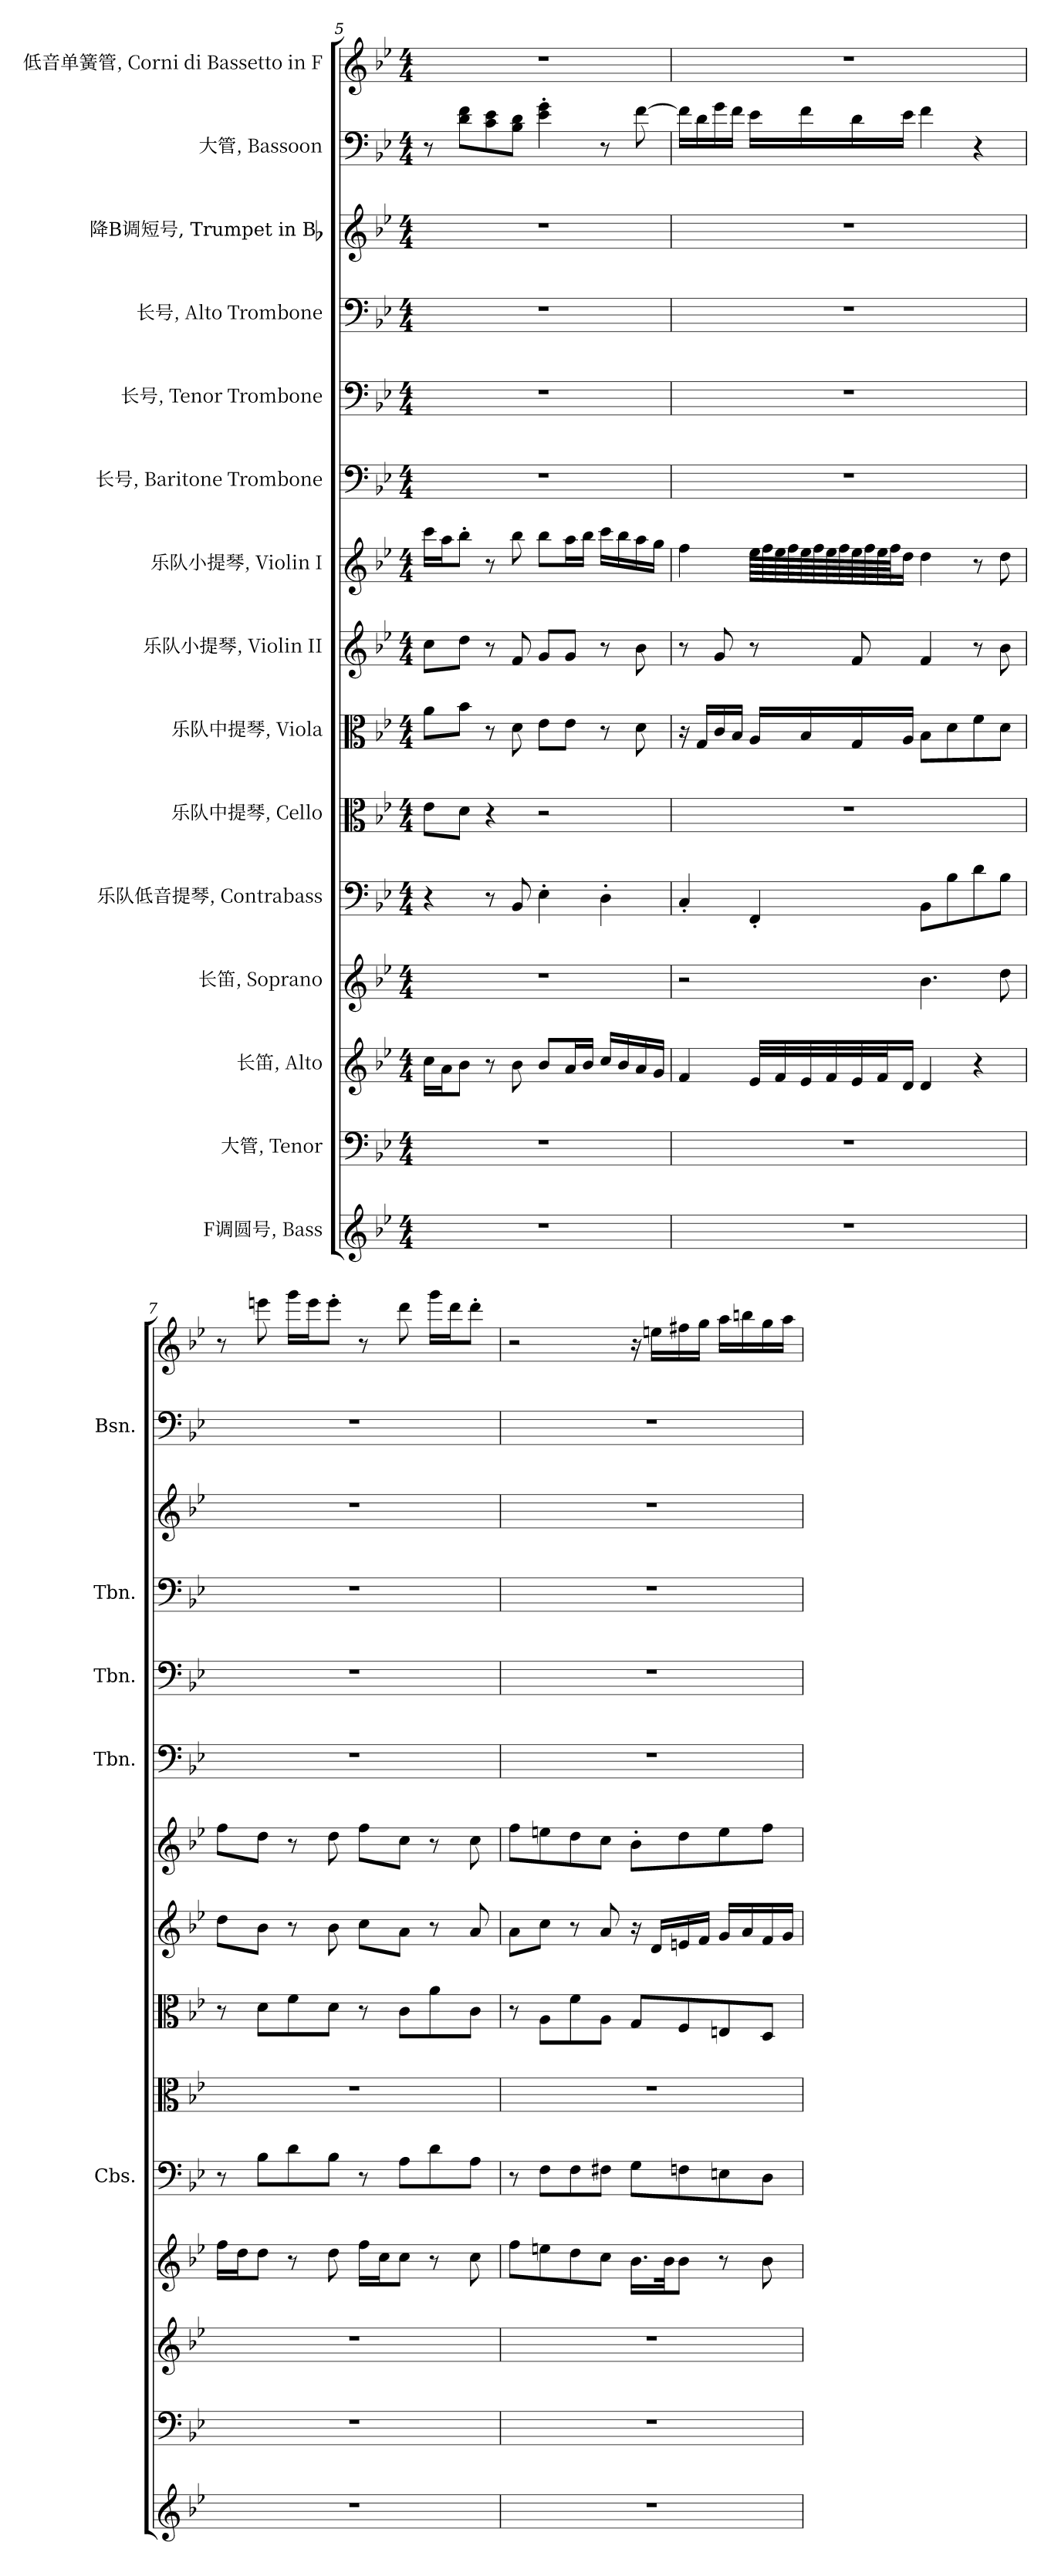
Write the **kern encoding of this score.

**kern	**kern	**kern	**kern	**kern	**kern	**kern	**kern	**kern	**kern	**kern	**kern	**kern	**kern	**kern
*part15	*part14	*part13	*part12	*part11	*part10	*part9	*part8	*part7	*part6	*part5	*part4	*part3	*part2	*part1
*staff15	*staff14	*staff13	*staff12	*staff11	*staff10	*staff9	*staff8	*staff7	*staff6	*staff5	*staff4	*staff3	*staff2	*staff1
*I"F调圆号, Bass	*I"大管, Tenor	*I"长笛, Alto	*I"长笛, Soprano	*I"乐队低音提琴, Contrabass	*I"乐队中提琴, Cello	*I"乐队中提琴, Viola	*I"乐队小提琴, Violin II	*I"乐队小提琴, Violin I	*I"长号, Baritone Trombone	*I"长号, Tenor Trombone	*I"长号, Alto Trombone	*I"降B调短号, Trumpet in B-flat	*I"大管, Bassoon	*I"低音单簧管, Corni di Bassetto in F
*	*	*	*	*I'Cbs.	*	*	*	*	*I'Tbn.	*I'Tbn.	*I'Tbn.	*	*I'Bsn.	*
*clefG2	*clefF4	*clefG2	*clefG2	*clefF4	*clefC3	*clefC3	*clefG2	*clefG2	*clefF4	*clefF4	*clefF4	*clefG2	*clefF4	*clefG2
*ITrd4c7	*	*	*	*ITrd7c12	*	*	*	*	*	*	*	*ITrd1c2	*	*ITrd1c2
*k[b-e-a-]	*k[b-e-]	*k[b-e-]	*k[b-e-]	*k[b-e-]	*k[b-e-]	*k[b-e-]	*k[b-e-]	*k[b-e-]	*k[b-e-]	*k[b-e-]	*k[b-e-]	*k[b-e-a-d-]	*k[b-e-]	*k[b-e-a-d-]
*M4/4	*M4/4	*M4/4	*M4/4	*M4/4	*M4/4	*M4/4	*M4/4	*M4/4	*M4/4	*M4/4	*M4/4	*M4/4	*M4/4	*M4/4
=5	=5	=5	=5	=5	=5	=5	=5	=5	=5	=5	=5	=5	=5	=5
1r	1r	16cc\LL	1r	4r	8e-\L	8a\L	8cc\L	16ccc\LL	1r	1r	1r	1r	8r	1r
.	.	16a\J	.	.	.	.	.	16aa\J	.	.	.	.	.	.
.	.	8b-\J	.	.	8d\J	8b-\J	8dd\J	8bb-'\J	.	.	.	.	8d\ 8f\L	.
.	.	8r	.	8r	4r	8r	8r	8r	.	.	.	.	8c\ 8e-\	.
.	.	8b-\	.	8BBB-/	.	8d\	8f/	8bb-\	.	.	.	.	8B-\ 8d\J	.
.	.	8b-/L	.	4EE-'\	2r	8e-\L	8g/L	8bb-\L	.	.	.	.	4e-\' 4g\'	.
.	.	16a/L	.	.	.	8e-\J	8g/J	16aa\L	.	.	.	.	.	.
.	.	16b-/JJ	.	.	.	.	.	16bb-\JJ	.	.	.	.	.	.
.	.	16cc/LL	.	4DD'\	.	8r	8r	16ccc\LL	.	.	.	.	8r	.
.	.	16b-/	.	.	.	.	.	16bb-\	.	.	.	.	.	.
.	.	16a/	.	.	.	8d\	8b-\	16aa\	.	.	.	.	[8f\	.
.	.	16g/JJ	.	.	.	.	.	16gg\JJ	.	.	.	.	.	.
!!LO:PB:g=z
=6	=6	=6	=6	=6	=6	=6	=6	=6	=6	=6	=6	=6	=6	=6
1r	1r	4f/	2r	4CC'/	1r	16r	8r	4ff\	1r	1r	1r	1r	16f\LL]	1r
.	.	.	.	.	.	16G/LL	.	.	.	.	.	.	16d\	.
.	.	.	.	.	.	16c/	8g/	.	.	.	.	.	16g\	.
.	.	.	.	.	.	16B-/JJ	.	.	.	.	.	.	16f\JJ	.
.	.	32e-/LLL	.	4FFF'/	.	16A/LL	8r	64ee-\LLLL	.	.	.	.	16e-\LL	.
.	.	.	.	.	.	.	.	64ff\	.	.	.	.	.	.
.	.	32f/	.	.	.	.	.	64ee-\	.	.	.	.	.	.
.	.	.	.	.	.	.	.	64ff\	.	.	.	.	.	.
.	.	32e-/	.	.	.	16B-/	.	64ee-\	.	.	.	.	16f\	.
.	.	.	.	.	.	.	.	64ff\	.	.	.	.	.	.
.	.	32f/	.	.	.	.	.	64ee-\	.	.	.	.	.	.
.	.	.	.	.	.	.	.	64ff\	.	.	.	.	.	.
.	.	32e-/	.	.	.	16G/	8f/	64ee-\	.	.	.	.	16d\	.
.	.	.	.	.	.	.	.	64ff\	.	.	.	.	.	.
.	.	32f/J	.	.	.	.	.	64ee-\	.	.	.	.	.	.
.	.	.	.	.	.	.	.	64ff\JJ	.	.	.	.	.	.
.	.	16d/JJ	.	.	.	16A/JJ	.	16dd\JJ	.	.	.	.	16e-\JJ	.
.	.	4d/	4.b-\	8BBB-\L	.	8B-\L	4f/	4dd\	.	.	.	.	4f\	.
.	.	.	.	8BB-\	.	8d\	.	.	.	.	.	.	.	.
.	.	4r	.	8D\	.	8f\	8r	8r	.	.	.	.	4r	.
.	.	.	8dd\	8BB-\J	.	8d\J	8b-\	8dd\	.	.	.	.	.	.
=7	=7	=7	=7	=7	=7	=7	=7	=7	=7	=7	=7	=7	=7	=7
1r	1r	1r	16ff\LL	8r	1r	8r	8dd\L	8ff\L	1r	1r	1r	1r	1r	8r
.	.	.	16dd\J	.	.	.	.	.	.	.	.	.	.	.
.	.	.	8dd\J	8BB-\L	.	8d\L	8b-\J	8dd\J	.	.	.	.	.	8dddn\
.	.	.	8r	8D\	.	8f\	8r	8r	.	.	.	.	.	16fff\LL
.	.	.	.	.	.	.	.	.	.	.	.	.	.	16ddd\J
.	.	.	8dd\	8BB-\J	.	8d\J	8b-\	8dd\	.	.	.	.	.	8ddd'\J
.	.	.	16ff\LL	8r	.	8r	8cc\L	8ff\L	.	.	.	.	.	8r
.	.	.	16cc\J	.	.	.	.	.	.	.	.	.	.	.
.	.	.	8cc\J	8AA\L	.	8c\L	8a\J	8cc\J	.	.	.	.	.	8ccc\
.	.	.	8r	8D\	.	8a\	8r	8r	.	.	.	.	.	16fff\LL
.	.	.	.	.	.	.	.	.	.	.	.	.	.	16ccc\J
.	.	.	8cc\	8AA\J	.	8c\J	8a/	8cc\	.	.	.	.	.	8ccc'\J
!!LO:PB:g=z
=8	=8	=8	=8	=8	=8	=8	=8	=8	=8	=8	=8	=8	=8	=8
1r	1r	1r	8ff\L	8r	1r	8r	8a\L	8ff\L	1r	1r	1r	1r	1r	2r
.	.	.	8een\	8FF\L	.	8A\L	8cc\J	8een\	.	.	.	.	.	.
.	.	.	8dd\	8FF\	.	8f\	8r	8dd\	.	.	.	.	.	.
.	.	.	8cc\J	8FF#X\J	.	8A\J	8a/	8cc\J	.	.	.	.	.	.
.	.	.	16.b-\LL	8GG\L	.	8G/L	16r	8b-'\L	.	.	.	.	.	16r
.	.	.	.	.	.	.	16d/LL	.	.	.	.	.	.	16ddn\LL
.	.	.	32b-\JK	.	.	.	.	.	.	.	.	.	.	.
.	.	.	8b-\J	8FFn\	.	8F/	16en/	8dd\	.	.	.	.	.	16een\
.	.	.	.	.	.	.	16f/JJ	.	.	.	.	.	.	16ff\JJ
.	.	.	8r	8EEn\	.	8En/	16g/LL	8ee\	.	.	.	.	.	16gg\LL
.	.	.	.	.	.	.	16a/	.	.	.	.	.	.	16aan\
.	.	.	8b-\	8DD\J	.	8D/J	16f/	8ff\J	.	.	.	.	.	16ff\
.	.	.	.	.	.	.	16g/JJ	.	.	.	.	.	.	16gg\JJ
=	=	=	=	=	=	=	=	=	=	=	=	=	=	=
*-	*-	*-	*-	*-	*-	*-	*-	*-	*-	*-	*-	*-	*-	*-
